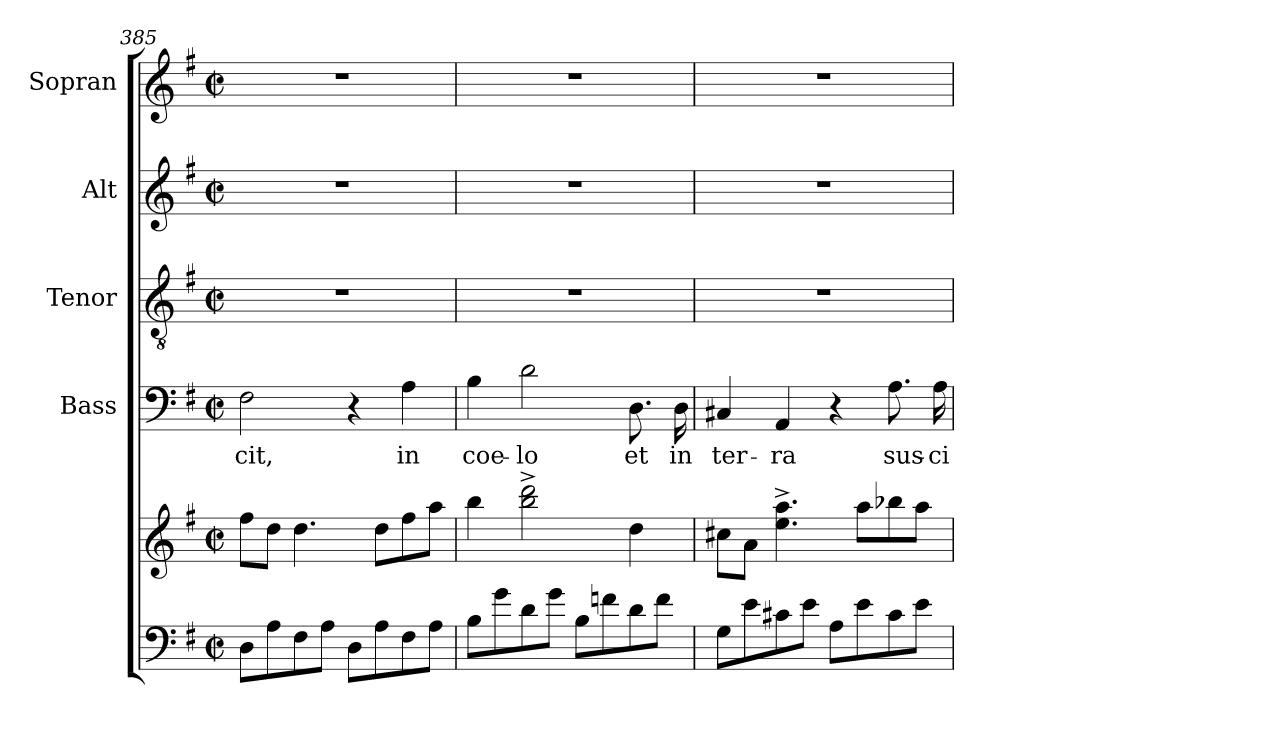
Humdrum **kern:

**kern	**kern	**kern	**text	**kern	**kern	**kern
*part5	*part5	*part4	*part4	*part3	*part2	*part1
*staff6	*staff5	*staff4	*staff4	*staff3	*staff2	*staff1
*	*	*I"Bass	*	*I"Tenor	*I"Alt	*I"Sopran
*	*	*I'B.	*	*I'T.	*I'A.	*I'S.
*clefF4	*clefG2	*clefF4	*	*clefGv2	*clefG2	*clefG2
*k[f#]	*k[f#]	*k[f#]	*	*k[f#]	*k[f#]	*k[f#]
*G:	*G:	*G:	*	*G:	*G:	*G:
*M2/2	*M2/2	*M2/2	*	*M2/2	*M2/2	*M2/2
*met(c|)	*met(c|)	*met(c|)	*	*met(c|)	*met(c|)	*met(c|)
=385	=385	=385	=385	=385	=385	=385
!	!	!	!LO:LY:b	!	!	!
8D\L	8ff#\L	2F#\	-cit,	1r	1r	1r
8A\	8dd\J	.	.	.	.	.
8F#\	4.dd\	.	.	.	.	.
8A\J	.	.	.	.	.	.
8D\L	.	4r	.	.	.	.
8A\	8dd\L	.	.	.	.	.
!	!	!	!LO:LY:b	!	!	!
8F#\	8ff#\	4A\	in	.	.	.
8A\J	8aa\J	.	.	.	.	.
!!LO:PB:g=z
=386	=386	=386	=386	=386	=386	=386
!	!	!	!LO:LY:b	!	!	!
8B\L	4bb\	4B\	coe-	1r	1r	1r
8g\	.	.	.	.	.	.
!	!	!	!LO:LY:b	!	!	!
8d\	2bb\^> 2ddd\^>	2d\	-lo	.	.	.
8g\J	.	.	.	.	.	.
8B\L	.	.	.	.	.	.
8fn\	.	.	.	.	.	.
!	!	!	!LO:LY:b	!	!	!
8d\	4dd\	8.D\	et	.	.	.
8f\J	.	.	.	.	.	.
!	!	!	!LO:LY:b	!	!	!
.	.	16D\	in	.	.	.
=387	=387	=387	=387	=387	=387	=387
!	!	!	!LO:LY:b	!	!	!
8G\L	8cc#X\L	4C#X/	ter-	1r	1r	1r
8e\	8a\J	.	.	.	.	.
!	!	!	!LO:LY:b	!	!	!
8c#X\	4.ee\^> 4.aa\^>	4AA/	-ra	.	.	.
8e\J	.	.	.	.	.	.
8A\L	.	4r	.	.	.	.
8e\	8aa\L	.	.	.	.	.
!	!	!	!LO:LY:b	!	!	!
8c#\	8bb-X\	8.A\	sus-	.	.	.
8e\J	8aa\J	.	.	.	.	.
!	!	!	!LO:LY:b	!	!	!
.	.	16A\	-ci-	.	.	.
=	=	=	=	=	=	=
*-	*-	*-	*-	*-	*-	*-
